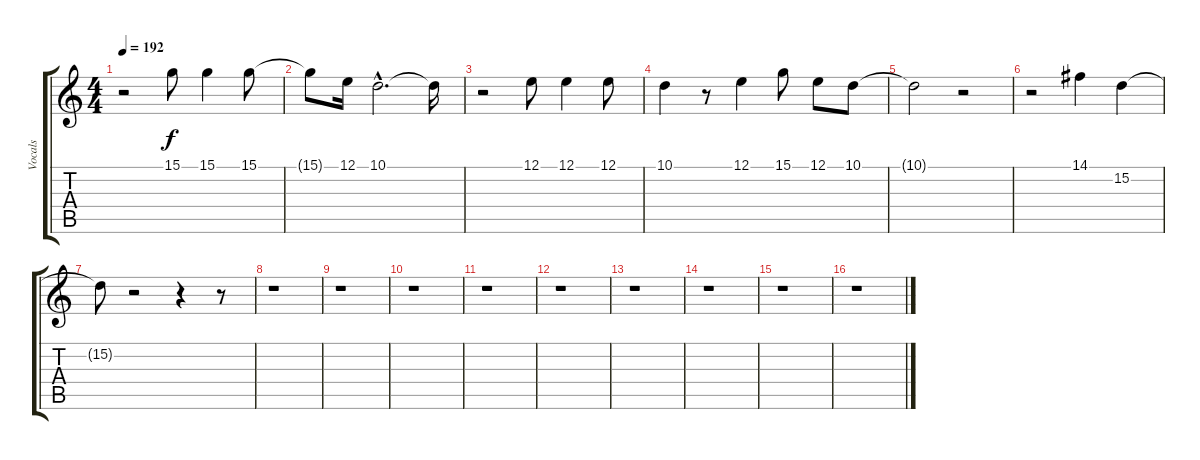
\track ("Vocals" "Vocals") {instrument lead1square}
\staff {score tabs}
\tuning (E4 B3 G3 D3 A2 E2) {hide}
\ts (4 4)
\tempo 192
\clef g2
\ks c
r.2{dy f} 15.1.8 15.1.4 15.1.8 |
15.1{t}.8 12.1.16 10.1{hac}.2{d} 10.1{t}.16 |
r.2 12.1.8 12.1.4 12.1.8 |
10.1.4 r.8 12.1.4 15.1.8 12.1.8 10.1.8 |
10.1{t}.2 r.2 |
r.2 14.1.4 15.2.4 |
15.2{t}.8 r.2 r.4 r.8 |
r.1 |
r.1 |
r.1 |
r.1 |
r.1 |
r.1 |
r.1 |
r.1 |
r.1
